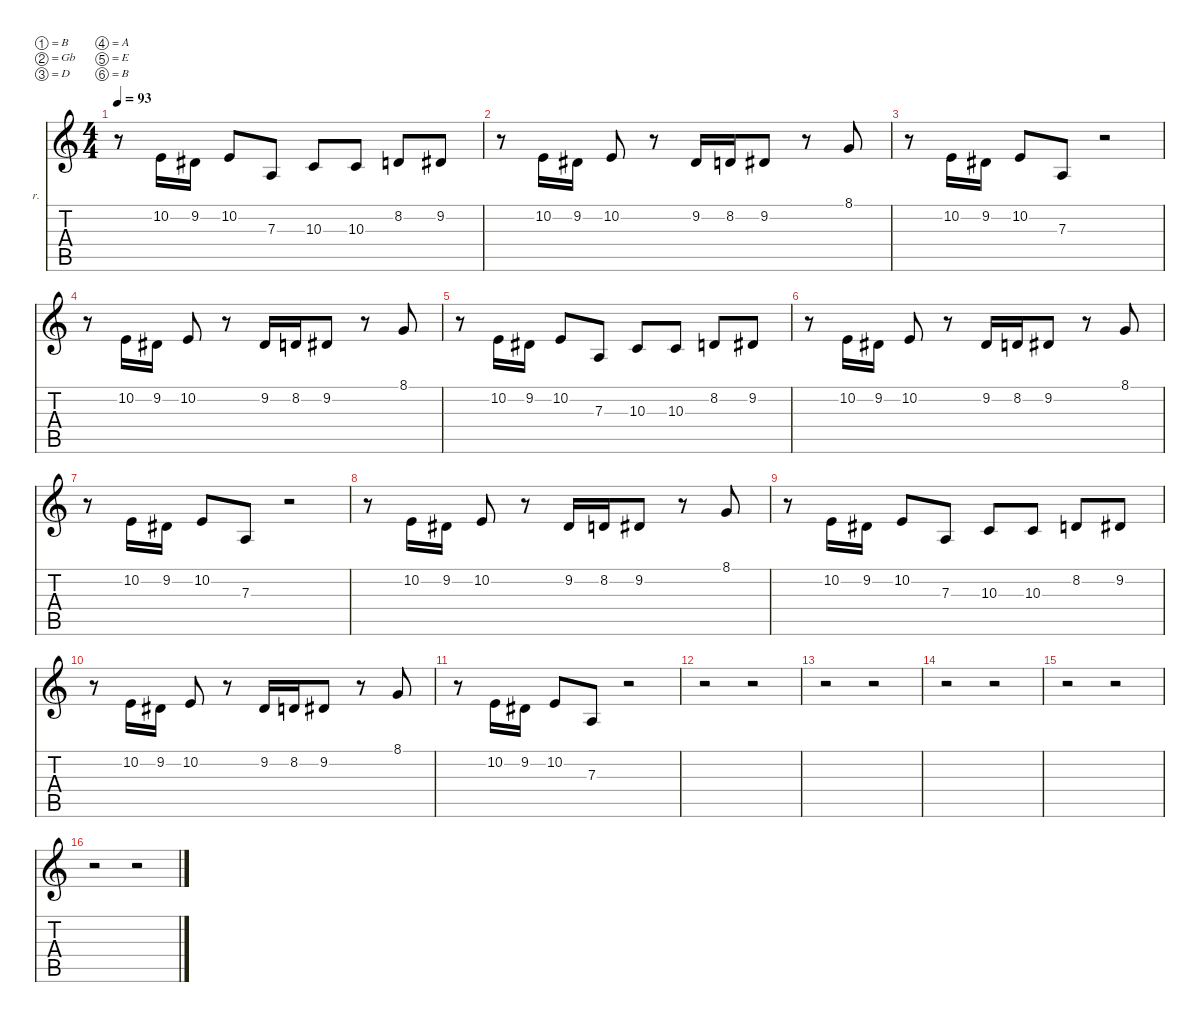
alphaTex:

\defaultSystemsLayout 2
\hideDynamics
\bracketExtendMode nobrackets
\firstSystemTrackNameOrientation horizontal
\otherSystemsTrackNameOrientation horizontal
\track ("2nd Vocals" "r.") {instrument synthvoice}
\staff {score tabs}
\tuning (B3 Gb3 D3 A2 E2 B1)
\ts (4 4)
\scale
1.03043
\tempo 93
\accidentals auto
\clef g2
\ottava regular
\simile none
\ks c
r.8{dy f beam Down} 10.2.16{beam Up} 9.2{acc #}.16{beam Up} 10.2.8{beam Up} 7.3.8{beam Up} 10.3.8{beam Up} 10.3.8{beam Up} 8.2.8{beam Up} 9.2{acc #}.8{beam Up} |
\scale
0.969568 r.8{beam Down} 10.2.16{beam Up} 9.2{acc #}.16{beam Up} 10.2.8{beam Up} r.8{beam Up} 9.2{acc #}.16{beam Up} 8.2.16{beam Up} 9.2{acc #}.8{beam Up} r.8{beam Up} 8.1.8{beam Up} |
\scale
1.03043 r.8{beam Down} 10.2.16{beam Up} 9.2{acc #}.16{beam Up} 10.2.8{beam Up} 7.3.8{beam Up} r.2{beam Up} |
\scale
0.969568 r.8{beam Down} 10.2.16{beam Up} 9.2{acc #}.16{beam Up} 10.2.8{beam Up} r.8{beam Up} 9.2{acc #}.16{beam Up} 8.2.16{beam Up} 9.2{acc #}.8{beam Up} r.8{beam Up} 8.1.8{beam Up} |
\scale
1.03175 r.8{beam Down} 10.2.16{beam Up} 9.2{acc #}.16{beam Up} 10.2.8{beam Up} 7.3.8{beam Up} 10.3.8{beam Up} 10.3.8{beam Up} 8.2.8{beam Up} 9.2{acc #}.8{beam Up} |
\scale
0.968253 r.8{beam Down} 10.2.16{beam Up} 9.2{acc #}.16{beam Up} 10.2.8{beam Up} r.8{beam Up} 9.2{acc #}.16{beam Up} 8.2.16{beam Up} 9.2{acc #}.8{beam Up} r.8{beam Up} 8.1.8{beam Up} |
\scale
1.03175 r.8{beam Down} 10.2.16{beam Up} 9.2{acc #}.16{beam Up} 10.2.8{beam Up} 7.3.8{beam Up} r.2{beam Up} |
\scale
0.968253 r.8{beam Down} 10.2.16{beam Up} 9.2{acc #}.16{beam Up} 10.2.8{beam Up} r.8{beam Up} 9.2{acc #}.16{beam Up} 8.2.16{beam Up} 9.2{acc #}.8{beam Up} r.8{beam Up} 8.1.8{beam Up} |
\scale
1.03175 r.8{beam Down} 10.2.16{beam Up} 9.2{acc #}.16{beam Up} 10.2.8{beam Up} 7.3.8{beam Up} 10.3.8{beam Up} 10.3.8{beam Up} 8.2.8{beam Up} 9.2{acc #}.8{beam Up} |
\scale
0.968253 r.8{beam Down} 10.2.16{beam Up} 9.2{acc #}.16{beam Up} 10.2.8{beam Up} r.8{beam Up} 9.2{acc #}.16{beam Up} 8.2.16{beam Up} 9.2{acc #}.8{beam Up} r.8{beam Up} 8.1.8{beam Up} |
\scale
1.03175 r.8{beam Down} 10.2.16{beam Up} 9.2{acc #}.16{beam Up} 10.2.8{beam Up} 7.3.8{beam Up} r.2{beam Up} |
\scale
0.968253 r.2{beam Down} r.2{beam Down} |
\scale
1.03175 r.2{beam Down} r.2{beam Down} |
\scale
0.968253 r.2{beam Down} r.2{beam Down} |
\scale
1.03701 r.2{beam Down} r.2{beam Down} |
\scale
0.96299 r.2{beam Down} r.2{beam Down}
